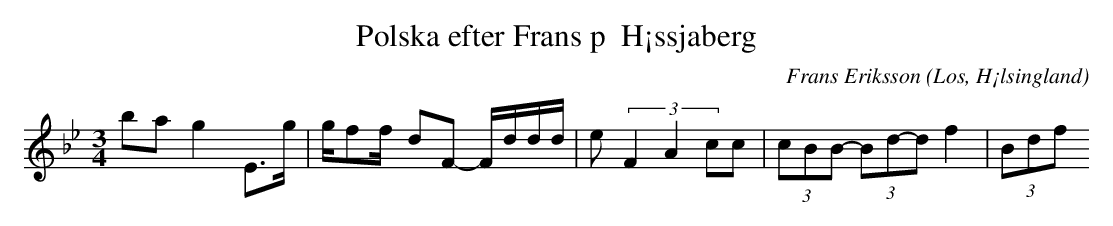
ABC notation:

X:1
T:Polska efter Frans p  H¡ssjaberg
O:Los, H¡lsingland
M:3/4
C:Frans Eriksson
K:Bb
ba g2 E>g |g/ff/- dF- F/d/d/d/|e(3F2A2 cc| (3cBB -(3Bd-d f2|-(3Bdf
